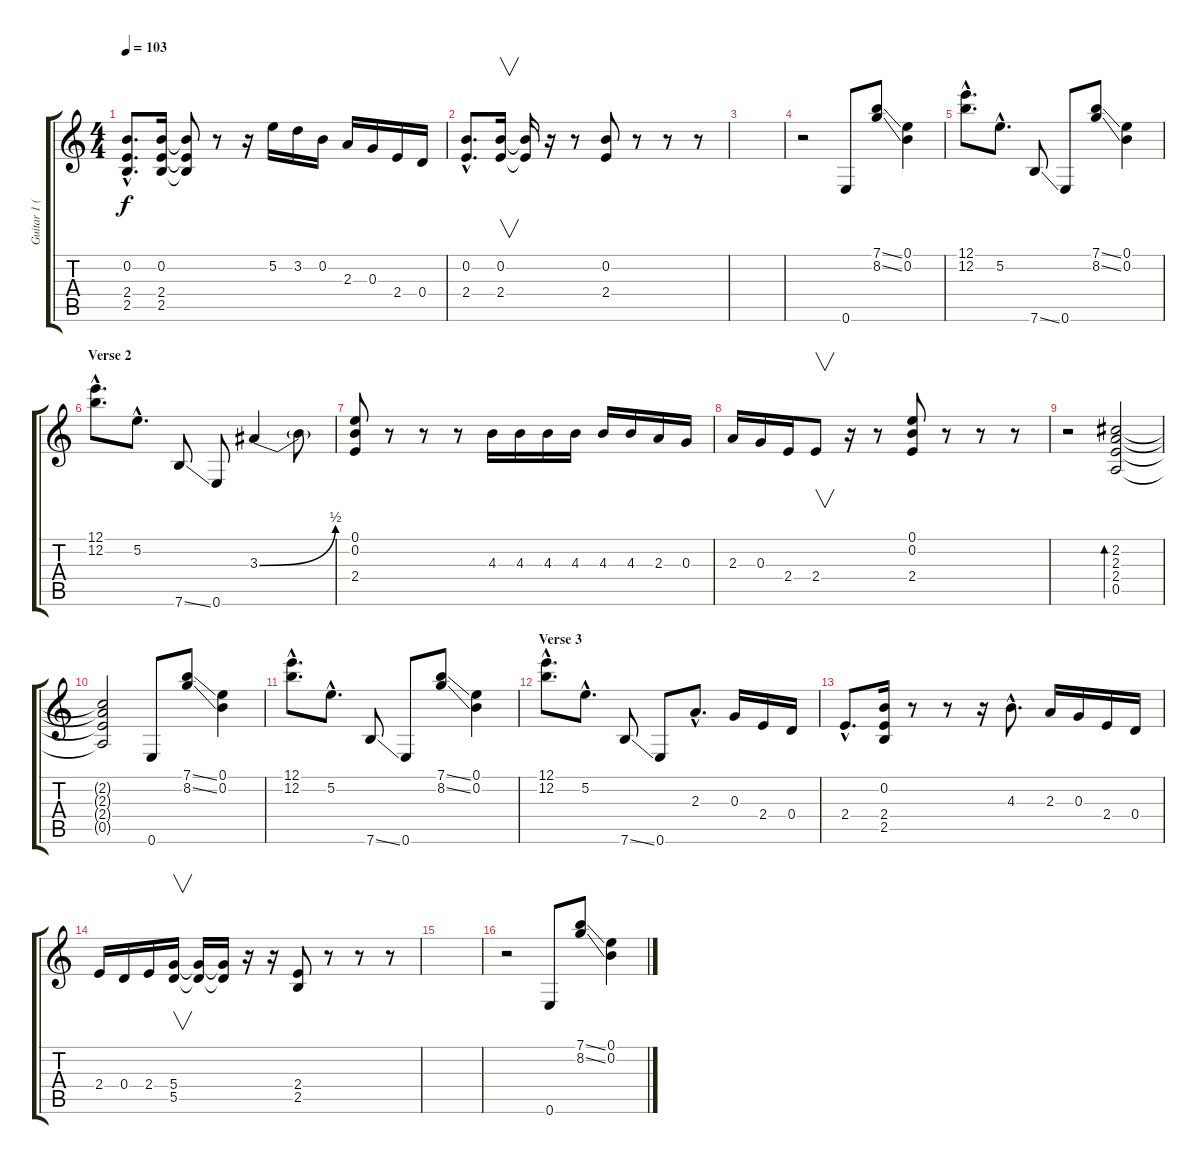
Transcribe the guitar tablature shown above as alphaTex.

\track ("Guitar 1 (J. Perry)" "Guitar 1 (") {instrument overdrivenguitar}
\staff {score tabs}
\tuning (E4 B3 G3 D3 A2 E2) {hide}
\ts (4 4)
\tempo 103
\clef g2
\ks c
(0.2{hac} 2.4{hac} 2.5{hac}).8{d dy f} (0.2 2.4 2.5).16 (0.2{t} 2.4{t} 2.5{t}).8 r.8 r.16 5.2.16 3.2.16 0.2.16 2.3.16 0.3.16 2.4.16 0.4.16 |
(0.2{hac} 2.4{hac}).8{d} (0.2 2.4).16{v} (0.2{t} 2.4{t}).16 r.16 r.8 (0.2 2.4).8 r.8 r.8 r.8 |
|
r.2 0.6.8 (7.1{ss} 8.2{ss}).8 (0.1 0.2).4 |
(12.1{hac} 12.2{hac}).8{d} 5.2{hac}.8{d} 7.6{ss}.8 0.6.8 (7.1{ss} 8.2{ss}).8 (0.1 0.2).4 |
\section ("" "Verse 2")
(12.1{hac} 12.2{hac}).8{d} 5.2{hac}.8{d} 7.6{ss}.8 0.6.8 3.3{be (bend 0 0 60 2)}.4 3.3{t}.8 |
(0.1 0.2 2.4).8 r.8 r.8 r.8 4.3.16 4.3.16 4.3.16 4.3.16 4.3.16 4.3.16 2.3.16 0.3.16 |
2.3.16 0.3.16 2.4.16 2.4.8{v} r.16 r.8 (0.1 0.2 2.4).8 r.8 r.8 r.8 |
r.2{volume 7} (2.2 2.3 2.4 0.5).2{bd 480 volume 11} |
(2.2{t} 2.3{t} 2.4{t} 0.5{t}).2 0.6.8{volume 13} (7.1{ss} 8.2{ss}).8 (0.1 0.2).4 |
(12.1{hac} 12.2{hac}).8{d} 5.2{hac}.8{d} 7.6{ss}.8 0.6.8 (7.1{ss} 8.2{ss}).8 (0.1 0.2).4 |
\section ("" "Verse 3")
(12.1{hac} 12.2{hac}).8{d} 5.2{hac}.8{d} 7.6{ss}.8 0.6.8 2.3{hac}.8{d} 0.3.16 2.4.16 0.4.16 |
2.4{hac}.8{d} (0.2 2.4 2.5).16 r.8 r.8 r.16 4.3{hac}.8{d} 2.3.16 0.3.16 2.4.16 0.4.16 |
2.4.16 0.4.16 2.4.16 (5.4 5.5).16{v} (5.4{t} 5.5{t}).16 (5.4{t} 5.5{t}).16 r.16 r.16 (2.4 2.5).8 r.8 r.8 r.8 |
|
r.2 0.6.8 (7.1{ss} 8.2{ss}).8 (0.1 0.2).4
